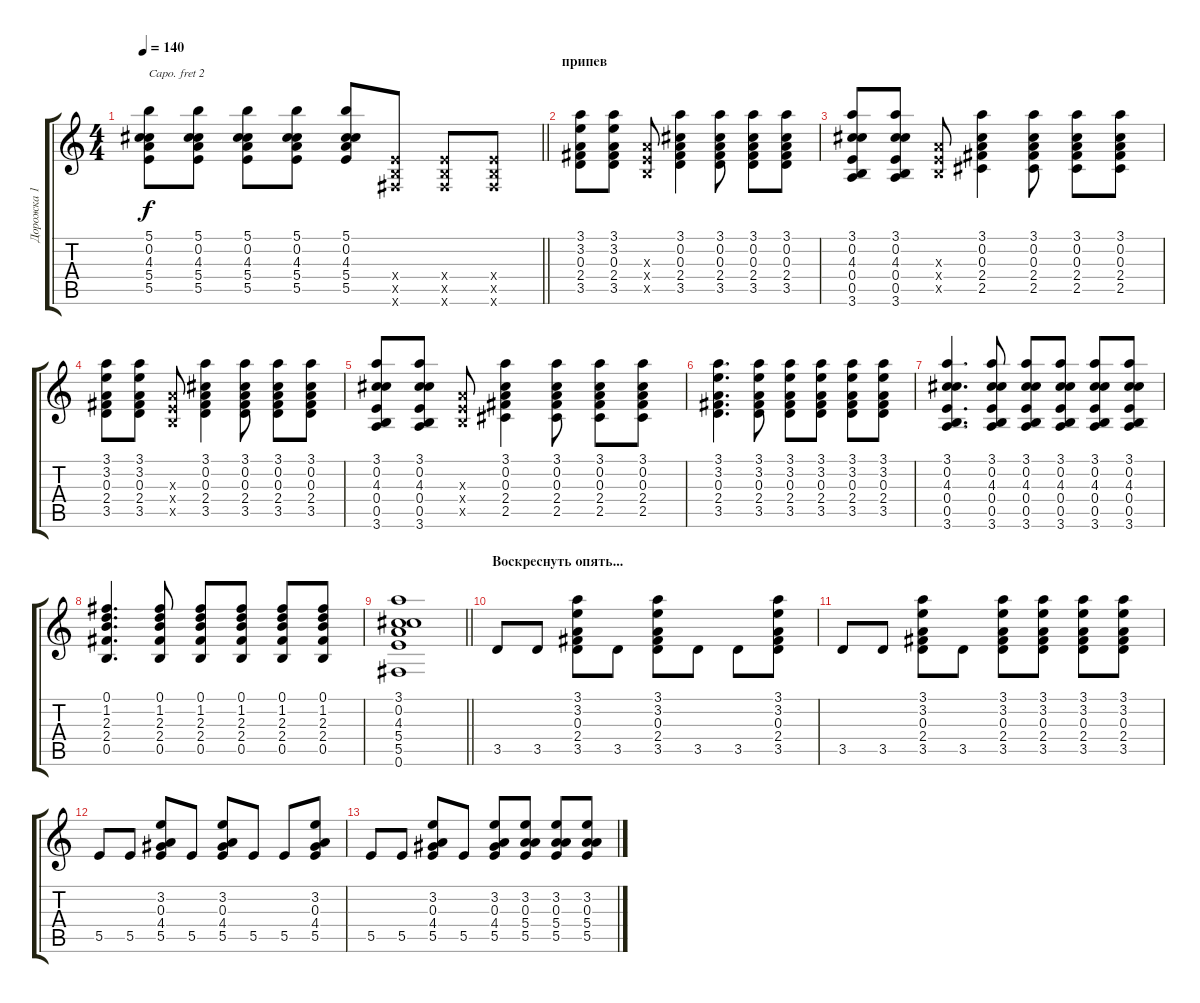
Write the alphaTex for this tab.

\track ("Дорожка 1" "Дорожка 1") {instrument acousticguitarsteel}
\staff {score tabs}
\capo 2
\tuning (E4 B3 G3 D3 A2 E2) {hide}
\ts (4 4)
\tempo 140
\clef g2
\barLineRight lightlight
\ks c
(5.1 0.2 4.3 5.4 5.5).8{dy f} (5.1 0.2 4.3 5.4 5.5).8 (5.1 0.2 4.3 5.4 5.5).8 (5.1 0.2 4.3 5.4 5.5).8 (5.1 0.2 4.3 5.4 5.5).8 (0.4{x} 0.5{x} 0.6{x}).8 (0.4{x} 0.5{x} 0.6{x}).8 (0.4{x} 0.5{x} 0.6{x}).8 |
\section ("" "припев")
(3.1 3.2 0.3 2.4 3.5).8 (3.1 3.2 0.3 2.4 3.5).8 (0.3{x} 0.4{x} 0.5{x}).8 (3.1 0.2 0.3 2.4 3.5).4 (3.1 0.2 0.3 2.4 3.5).8 (3.1 0.2 0.3 2.4 3.5).8 (3.1 0.2 0.3 2.4 3.5).8 |
(3.1 0.2 4.3 0.4 0.5 3.6).8 (3.1 0.2 4.3 0.4 0.5 3.6).8 (0.3{x} 0.4{x} 0.5{x}).8 (3.1 0.2 0.3 2.4 2.5).4 (3.1 0.2 0.3 2.4 2.5).8 (3.1 0.2 0.3 2.4 2.5).8 (3.1 0.2 0.3 2.4 2.5).8 |
(3.1 3.2 0.3 2.4 3.5).8 (3.1 3.2 0.3 2.4 3.5).8 (0.3{x} 0.4{x} 0.5{x}).8 (3.1 0.2 0.3 2.4 3.5).4 (3.1 0.2 0.3 2.4 3.5).8 (3.1 0.2 0.3 2.4 3.5).8 (3.1 0.2 0.3 2.4 3.5).8 |
(3.1 0.2 4.3 0.4 0.5 3.6).8 (3.1 0.2 4.3 0.4 0.5 3.6).8 (0.3{x} 0.4{x} 0.5{x}).8 (3.1 0.2 0.3 2.4 2.5).4 (3.1 0.2 0.3 2.4 2.5).8 (3.1 0.2 0.3 2.4 2.5).8 (3.1 0.2 0.3 2.4 2.5).8 |
(3.1 3.2 0.3 2.4 3.5).4{d} (3.1 3.2 0.3 2.4 3.5).8 (3.1 3.2 0.3 2.4 3.5).8 (3.1 3.2 0.3 2.4 3.5).8 (3.1 3.2 0.3 2.4 3.5).8 (3.1 3.2 0.3 2.4 3.5).8 |
(3.1 0.2 4.3 0.4 0.5 3.6).4{d} (3.1 0.2 4.3 0.4 0.5 3.6).8 (3.1 0.2 4.3 0.4 0.5 3.6).8 (3.1 0.2 4.3 0.4 0.5 3.6).8 (3.1 0.2 4.3 0.4 0.5 3.6).8 (3.1 0.2 4.3 0.4 0.5 3.6).8 |
(0.1 1.2 2.3 2.4 0.5).4{d} (0.1 1.2 2.3 2.4 0.5).8 (0.1 1.2 2.3 2.4 0.5).8 (0.1 1.2 2.3 2.4 0.5).8 (0.1 1.2 2.3 2.4 0.5).8 (0.1 1.2 2.3 2.4 0.5).8 |
\barLineRight lightlight
(3.1 0.2 4.3 5.4 5.5 0.6).1 |
\section ("" "Воскреснуть опять...")
3.5.8 3.5.8 (3.1 3.2 0.3 2.4 3.5).8 3.5.8 (3.1 3.2 0.3 2.4 3.5).8 3.5.8 3.5.8 (3.1 3.2 0.3 2.4 3.5).8 |
3.5.8 3.5.8 (3.1 3.2 0.3 2.4 3.5).8 3.5.8 (3.1 3.2 0.3 2.4 3.5).8 (3.1 3.2 0.3 2.4 3.5).8 (3.1 3.2 0.3 2.4 3.5).8 (3.1 3.2 0.3 2.4 3.5).8 |
5.5.8 5.5.8 (3.2 0.3 4.4 5.5).8 5.5.8 (3.2 0.3 4.4 5.5).8 5.5.8 5.5.8 (3.2 0.3 4.4 5.5).8 |
5.5.8 5.5.8 (3.2 0.3 4.4 5.5).8 5.5.8 (3.2 0.3 4.4 5.5).8 (3.2 0.3 5.4 5.5).8 (3.2 0.3 5.4 5.5).8 (3.2 0.3 5.4 5.5).8
